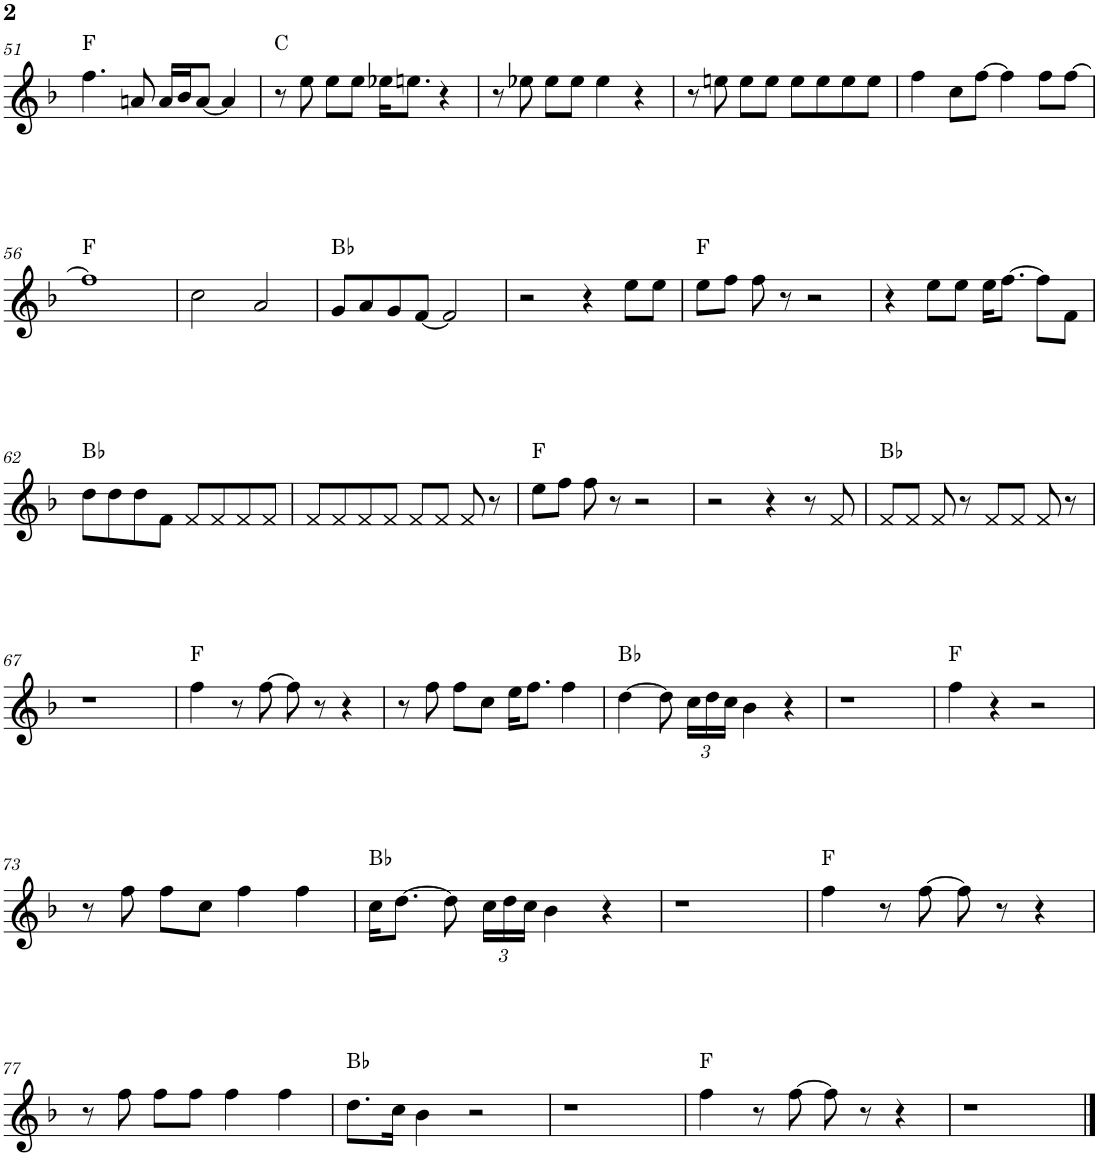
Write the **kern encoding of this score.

**kern	**harte
*part1	*part1
*staff1	*
*I"P1	*
!!LO:PB:g=z
*clefG2	*
*k[b-]	*
*F:	*
*M4/4	*
=51	=51
4.ff\	F:maj
8an/	.
16a/LL	.
16b-/J	.
[<8a/J	.
4a/]	.
=52	=52
8r	C:maj
8ee\	.
8ee\L	.
8ee\J	.
16ee-X\KL	.
8.een\J	.
4r	.
=53	=53
8r	.
8ee-X\	.
8ee-\L	.
8ee-\J	.
4ee-\	.
4r	.
=54	=54
8r	.
8een\	.
8ee\L	.
8ee\J	.
8ee\L	.
8ee\	.
8ee\	.
8ee\J	.
=55	=55
4ff\	.
8cc\L	.
[>8ff\J	.
4ff\]	.
8ff\L	.
[>8ff\J	.
!!LO:LB:g=z
=56	=56
1ff]	F:maj
=57	=57
2cc\	.
2a/	.
=58	=58
8g/L	Bb:maj
8a/	.
8g/	.
[<8f/J	.
2f/]	.
=59	=59
2r	.
4r	.
8ee\L	.
8ee\J	.
=60	=60
8ee\L	F:maj
8ff\J	.
8ff\	.
8r	.
2r	.
=61	=61
4r	.
8ee\L	.
8ee\J	.
16ee\KL	.
[>8.ff\J	.
8ff\L]	.
8f\J	.
!!LO:LB:g=z
=62	=62
8dd\L	Bb:maj
8dd\	.
8dd\	.
8f\J	.
8f/L	.
8f/	.
8f/	.
8f/J	.
=63	=63
8f/L	.
8f/	.
8f/	.
8f/J	.
8f/L	.
8f/J	.
8f/	.
8r	.
=64	=64
8ee\L	F:maj
8ff\J	.
8ff\	.
8r	.
2r	.
=65	=65
2r	.
4r	.
8r	.
8f/	.
=66	=66
8f/L	Bb:maj
8f/J	.
8f/	.
8r	.
8f/L	.
8f/J	.
8f/	.
8r	.
!!LO:LB:g=z
=67	=67
1r	.
=68	=68
4ff\	F:maj
8r	.
[>8ff\	.
8ff\]	.
8r	.
4r	.
=69	=69
8r	.
8ff\	.
8ff\L	.
8cc\J	.
16ee\KL	.
8.ff\J	.
4ff\	.
=70	=70
[>4dd\	Bb:maj
8dd\]	.
*Xbrackettup	*
24cc\LL	.
24dd\	.
24cc\JJ	.
4b-\	.
4r	.
=71	=71
1r	.
=72	=72
4ff\	F:maj
4r	.
2r	.
!!LO:LB:g=z
=73	=73
8r	.
8ff\	.
8ff\L	.
8cc\J	.
4ff\	.
4ff\	.
=74	=74
16cc\KL	Bb:maj
[>8.dd\J	.
8dd\]	.
24cc\LL	.
24dd\	.
24cc\JJ	.
4b-\	.
4r	.
=75	=75
1r	.
=76	=76
4ff\	F:maj
8r	.
[>8ff\	.
8ff\]	.
8r	.
4r	.
!!LO:LB:g=z
=77	=77
8r	.
8ff\	.
8ff\L	.
8ff\J	.
4ff\	.
4ff\	.
=78	=78
8.dd\L	Bb:maj
16cc\Jk	.
4b-\	.
2r	.
=79	=79
1r	.
=80	=80
4ff\	F:maj
8r	.
[>8ff\	.
8ff\]	.
8r	.
4r	.
=81	=81
1r	.
==	==
*-	*-
